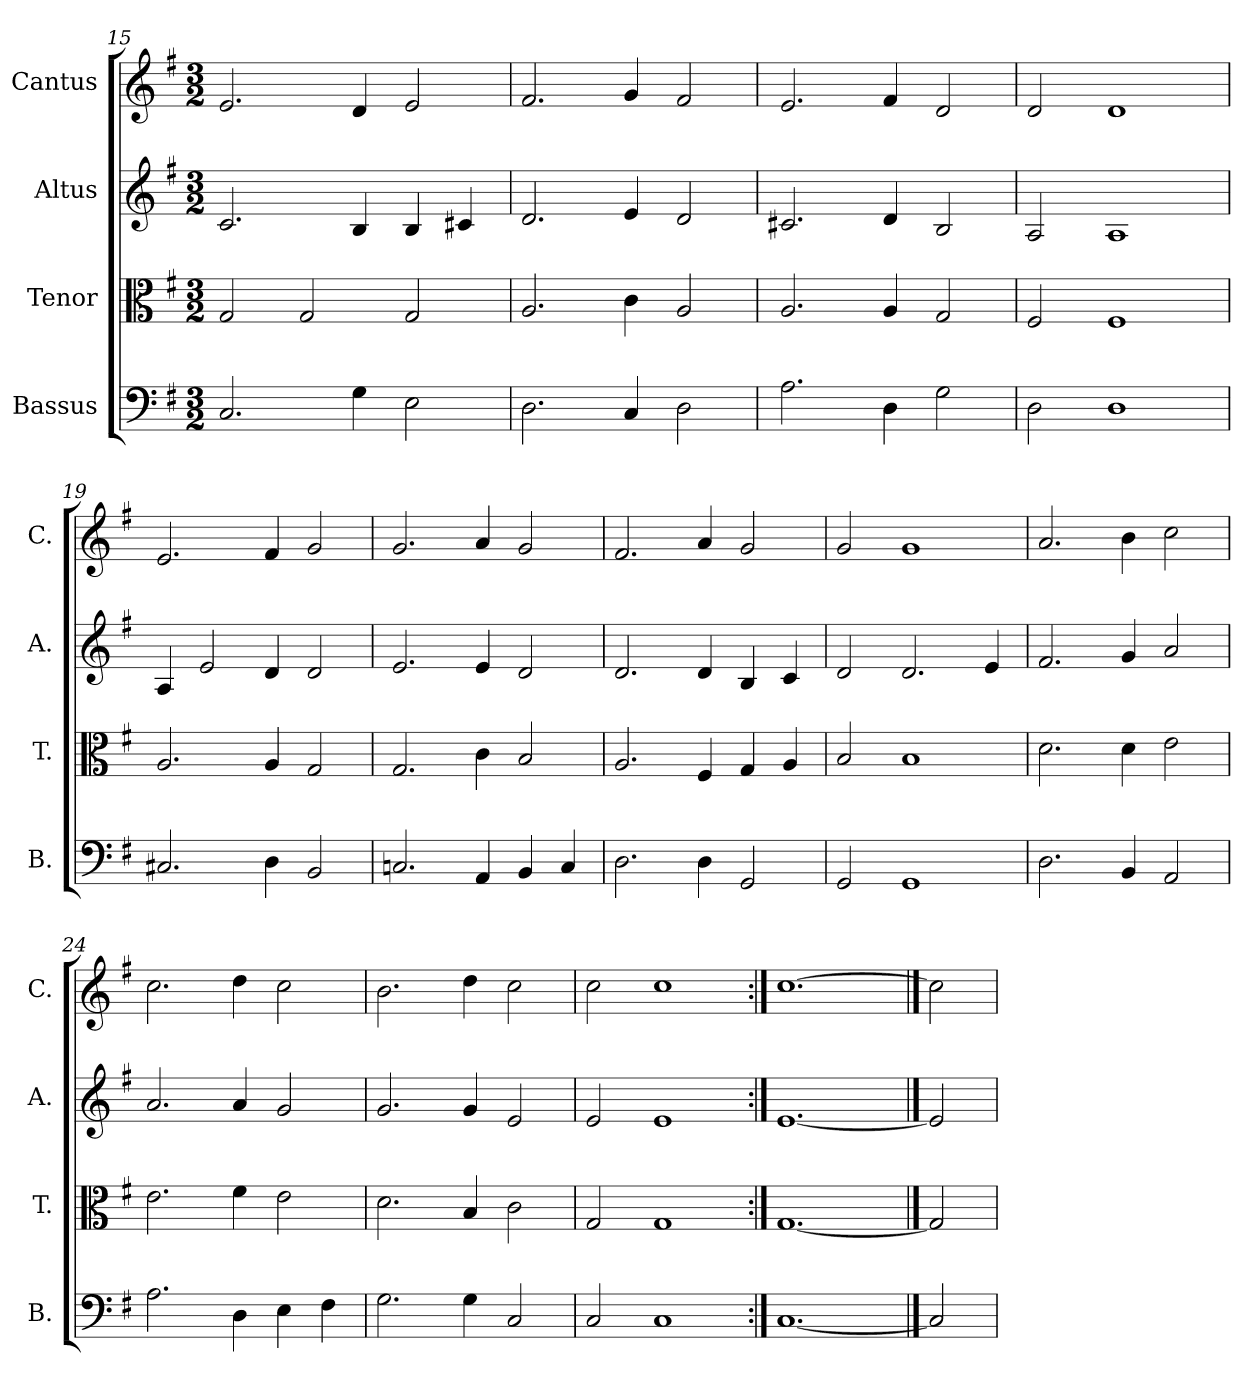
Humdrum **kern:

**kern	**kern	**kern	**kern
*part4	*part3	*part2	*part1
*staff4	*staff3	*staff2	*staff1
*I"Bassus	*I"Tenor	*I"Altus	*I"Cantus
*I'B.	*I'T.	*I'A.	*I'C.
*clefF4	*clefC3	*clefG2	*clefG2
*k[f#]	*k[f#]	*k[f#]	*k[f#]
*G:	*G:	*G:	*G:
*M3/2	*M3/2	*M3/2	*M3/2
=15	=15	=15	=15
2.C/	2G/	2.c/	2.e/
.	2G/	.	.
4G\	.	4B/	4d/
2E\	2G/	4B/	2e/
.	.	4c#X/	.
=16	=16	=16	=16
2.D\	2.A/	2.d/	2.f#/
4C/	4c\	4e/	4g/
2D\	2A/	2d/	2f#/
=17	=17	=17	=17
2.A\	2.A/	2.c#X/	2.e/
4D\	4A/	4d/	4f#/
2G\	2G/	2B/	2d/
=18	=18	=18	=18
2D\	2F#/	2A/	2d/
1D	1F#	1A	1d
!!LO:LB:g=z
=19	=19	=19	=19
2.C#X/	2.A/	4A/	2.e/
.	.	2e/	.
4D\	4A/	4d/	4f#/
2BB/	2G/	2d/	2g/
=20	=20	=20	=20
2.Cn/	2.G/	2.e/	2.g/
4AA/	4c\	4e/	4a/
4BB/	2B/	2d/	2g/
4C/	.	.	.
=21	=21	=21	=21
2.D\	2.A/	2.d/	2.f#/
4D\	4F#/	4d/	4a/
2GG/	4G/	4B/	2g/
.	4A/	4c/	.
=22	=22	=22	=22
2GG/	2B/	2d/	2g/
1GG	1B	2.d/	1g
.	.	4e/	.
=23	=23	=23	=23
2.D\	2.d\	2.f#/	2.a/
4BB/	4d\	4g/	4b\
2AA/	2e\	2a/	2cc\
=24	=24	=24	=24
2.A\	2.e\	2.a/	2.cc\
4D\	4f#\	4a/	4dd\
4E\	2e\	2g/	2cc\
4F#\	.	.	.
=25	=25	=25	=25
2.G\	2.d\	2.g/	2.b\
4G\	4B/	4g/	4dd\
2C/	2c\	2e/	2cc\
=26	=26	=26	=26
2C/	2G/	2e/	2cc\
1C	1G	1e	1cc
=27:|!	=27:|!	=27:|!	=27:|!
[1.C	[1.G	[1.e	[1.cc
==28	==28	==28	==28
2C]	2G]	2e]	2cc]
=	=	=	=
*-	*-	*-	*-
